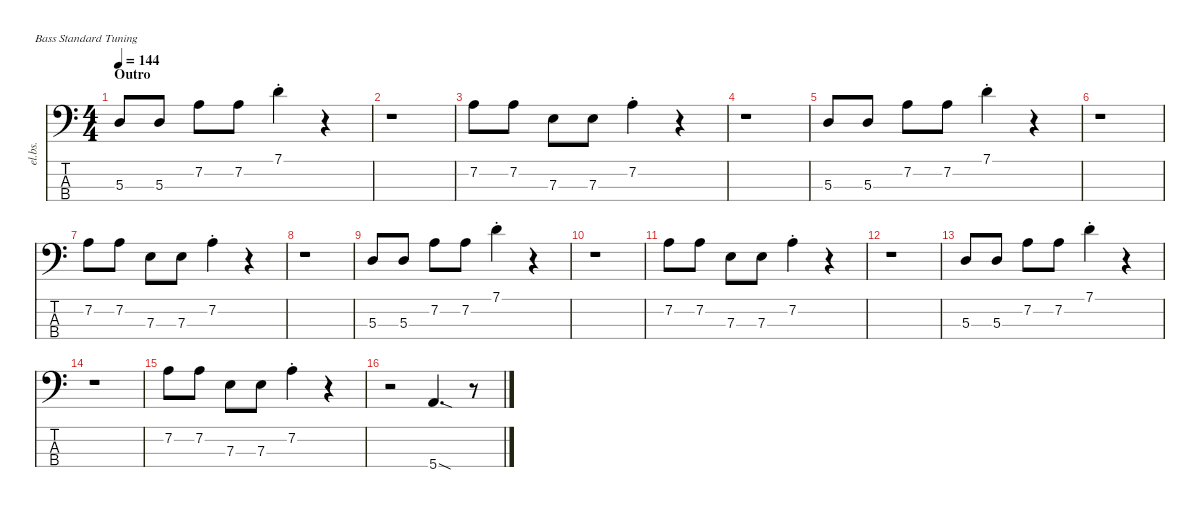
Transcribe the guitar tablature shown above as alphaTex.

\defaultSystemsLayout 4
\hideDynamics
\bracketExtendMode nobrackets
\track ("Electric Bass" "el.bs.") {mute instrument electricbassfinger}
\staff {score tabs}
\tuning (G2 D2 A1 E1)
\ts (4 4)
\section ("" "Outro")
\tempo 144
\clef f4
\ks c
5.3.8{dy mf beam Up} 5.3.8{beam Up} 7.2.8{beam Down} 7.2.8{beam Down} 7.1{st}.4{beam Down} r.4{beam Down} |
r.1{beam Down} |
7.2.8{beam Down} 7.2.8{beam Down} 7.3.8{beam Down} 7.3.8{beam Down} 7.2{st}.4{beam Down} r.4{beam Down} |
r.1{beam Down} |
5.3.8{beam Up} 5.3.8{beam Up} 7.2.8{beam Down} 7.2.8{beam Down} 7.1{st}.4{beam Down} r.4{beam Down} |
r.1{beam Down} |
7.2.8{beam Down} 7.2.8{beam Down} 7.3.8{beam Down} 7.3.8{beam Down} 7.2{st}.4{beam Down} r.4{beam Down} |
r.1{beam Down} |
5.3.8{beam Up} 5.3.8{beam Up} 7.2.8{beam Down} 7.2.8{beam Down} 7.1{st}.4{beam Down} r.4{beam Down} |
r.1{beam Down} |
7.2.8{beam Down} 7.2.8{beam Down} 7.3.8{beam Down} 7.3.8{beam Down} 7.2{st}.4{beam Down} r.4{beam Down} |
r.1{beam Down} |
5.3.8{beam Up} 5.3.8{beam Up} 7.2.8{beam Down} 7.2.8{beam Down} 7.1{st}.4{beam Down} r.4{beam Down} |
r.1{beam Down} |
7.2.8{beam Down} 7.2.8{beam Down} 7.3.8{beam Down} 7.3.8{beam Down} 7.2{st}.4{beam Down} r.4{beam Down} |
r.2{beam Down} 5.4{sod}.4{d beam Up} r.8{beam Down}
